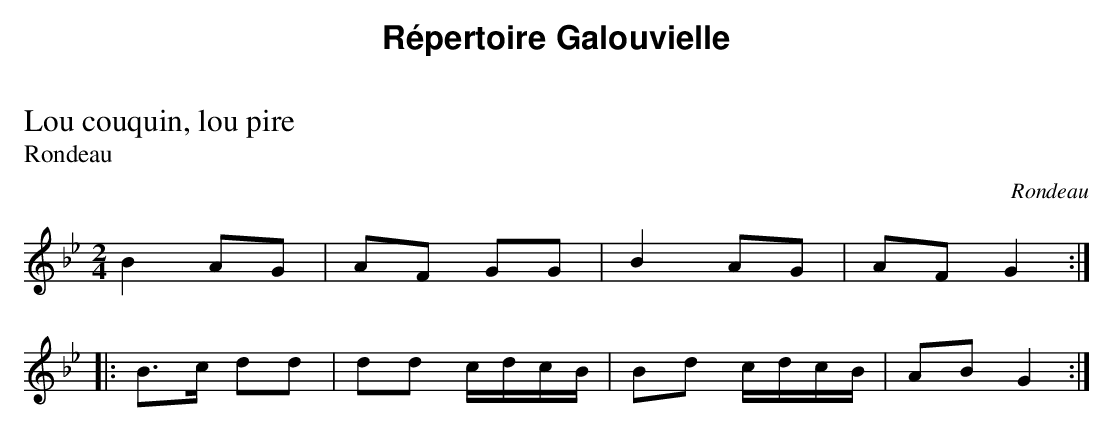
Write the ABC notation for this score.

X:1
T: Lou couquin, lou pire
T: Rondeau
M: 2/4
L: 1/8
K: Gm
V: 1
B2 AG|AF GG|B2 AG|AF G2::
B>c dd|dd c/d/c/B/|Bd c/d/c/B/|AB G2:|
